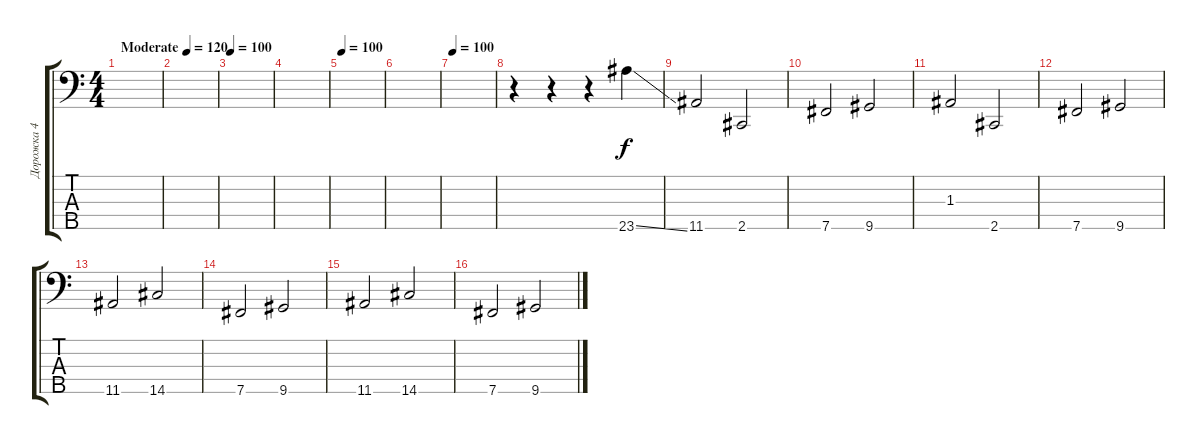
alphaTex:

\track ("Дорожка 4" "Дорожка 4") {instrument electricbassfinger}
\staff {score tabs}
\tuning (G2 D2 A1 E1 B0) {hide}
\ts (4 4)
\tempo (120 "Moderate")
\tempo 100
\tempo (120 "Moderate")
\clef f4
\ks c
|
|
\tempo 100
|
|
\tempo 100
|
|
\tempo 100
|
r.4 r.4 r.4 23.5{ss}.4 |
11.5.2 2.5.2 |
7.5.2 9.5.2 |
1.3.2 2.5.2 |
7.5.2 9.5.2 |
11.5.2 14.5.2 |
7.5.2 9.5.2 |
11.5.2 14.5.2 |
7.5.2 9.5.2
